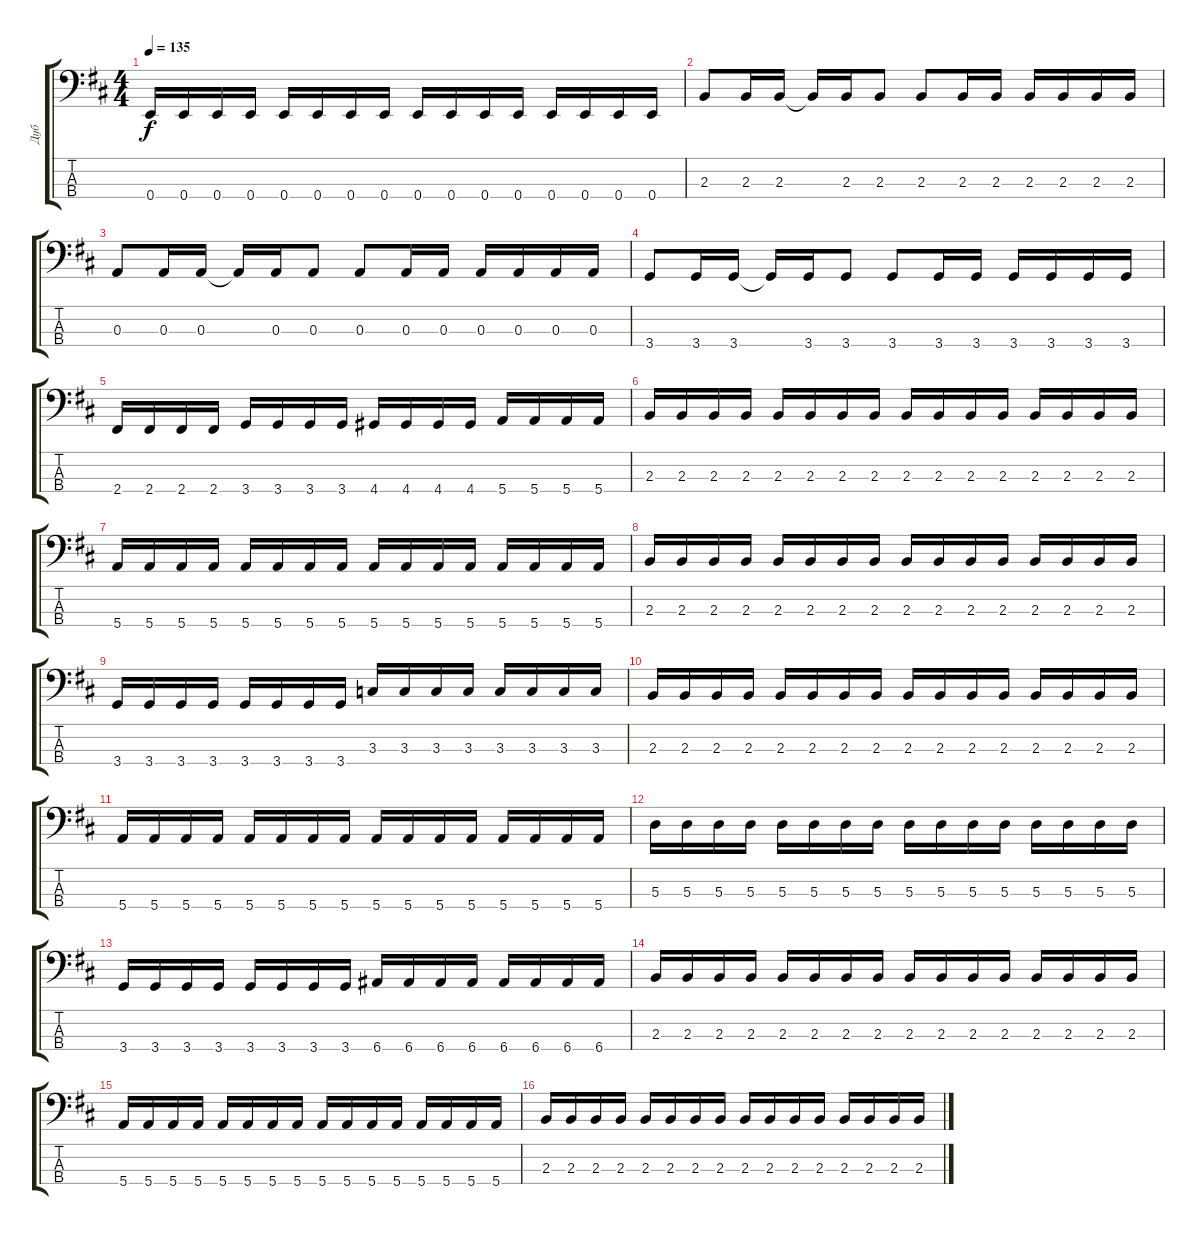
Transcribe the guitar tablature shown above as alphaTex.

\track ("Дуб" "Дуб") {instrument electricbassfinger}
\staff {score tabs}
\tuning (G2 D2 A1 E1) {hide}
\ts (4 4)
\tempo 135
\clef f4
\ks d
0.4.16{dy f} 0.4.16 0.4.16 0.4.16 0.4.16 0.4.16 0.4.16 0.4.16 0.4.16 0.4.16 0.4.16 0.4.16 0.4.16 0.4.16 0.4.16 0.4.16 |
2.3.8 2.3.16 2.3.16 2.3{t}.16 2.3.16 2.3.8 2.3.8 2.3.16 2.3.16 2.3.16 2.3.16 2.3.16 2.3.16 |
0.3.8 0.3.16 0.3.16 0.3{t}.16 0.3.16 0.3.8 0.3.8 0.3.16 0.3.16 0.3.16 0.3.16 0.3.16 0.3.16 |
3.4.8 3.4.16 3.4.16 3.4{t}.16 3.4.16 3.4.8 3.4.8 3.4.16 3.4.16 3.4.16 3.4.16 3.4.16 3.4.16 |
2.4.16 2.4.16 2.4.16 2.4.16 3.4.16 3.4.16 3.4.16 3.4.16 4.4.16 4.4.16 4.4.16 4.4.16 5.4.16 5.4.16 5.4.16 5.4.16 |
2.3.16 2.3.16 2.3.16 2.3.16 2.3.16 2.3.16 2.3.16 2.3.16 2.3.16 2.3.16 2.3.16 2.3.16 2.3.16 2.3.16 2.3.16 2.3.16 |
5.4.16 5.4.16 5.4.16 5.4.16 5.4.16 5.4.16 5.4.16 5.4.16 5.4.16 5.4.16 5.4.16 5.4.16 5.4.16 5.4.16 5.4.16 5.4.16 |
2.3.16 2.3.16 2.3.16 2.3.16 2.3.16 2.3.16 2.3.16 2.3.16 2.3.16 2.3.16 2.3.16 2.3.16 2.3.16 2.3.16 2.3.16 2.3.16 |
3.4.16 3.4.16 3.4.16 3.4.16 3.4.16 3.4.16 3.4.16 3.4.16 3.3.16 3.3.16 3.3.16 3.3.16 3.3.16 3.3.16 3.3.16 3.3.16 |
2.3.16 2.3.16 2.3.16 2.3.16 2.3.16 2.3.16 2.3.16 2.3.16 2.3.16 2.3.16 2.3.16 2.3.16 2.3.16 2.3.16 2.3.16 2.3.16 |
5.4.16 5.4.16 5.4.16 5.4.16 5.4.16 5.4.16 5.4.16 5.4.16 5.4.16 5.4.16 5.4.16 5.4.16 5.4.16 5.4.16 5.4.16 5.4.16 |
5.3.16 5.3.16 5.3.16 5.3.16 5.3.16 5.3.16 5.3.16 5.3.16 5.3.16 5.3.16 5.3.16 5.3.16 5.3.16 5.3.16 5.3.16 5.3.16 |
3.4.16 3.4.16 3.4.16 3.4.16 3.4.16 3.4.16 3.4.16 3.4.16 6.4.16 6.4.16 6.4.16 6.4.16 6.4.16 6.4.16 6.4.16 6.4.16 |
2.3.16 2.3.16 2.3.16 2.3.16 2.3.16 2.3.16 2.3.16 2.3.16 2.3.16 2.3.16 2.3.16 2.3.16 2.3.16 2.3.16 2.3.16 2.3.16 |
5.4.16 5.4.16 5.4.16 5.4.16 5.4.16 5.4.16 5.4.16 5.4.16 5.4.16 5.4.16 5.4.16 5.4.16 5.4.16 5.4.16 5.4.16 5.4.16 |
2.3.16 2.3.16 2.3.16 2.3.16 2.3.16 2.3.16 2.3.16 2.3.16 2.3.16 2.3.16 2.3.16 2.3.16 2.3.16 2.3.16 2.3.16 2.3.16
